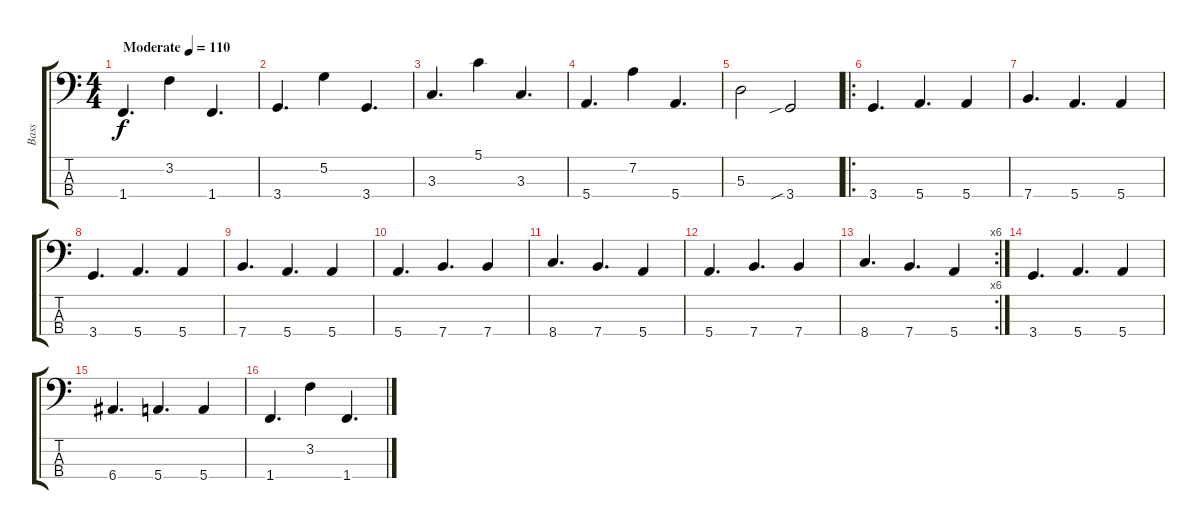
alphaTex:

\track ("Bass" "Bass") {instrument acousticbass}
\staff {score tabs}
\tuning (G2 D2 A1 E1) {hide}
\ts (4 4)
\tempo (110 "Moderate")
\clef f4
\ks c
1.4.4{d dy f instrument acousticbass} 3.2.4 1.4.4{d} |
3.4.4{d} 5.2.4 3.4.4{d} |
3.3.4{d} 5.1.4 3.3.4{d} |
5.4.4{d} 7.2.4 5.4.4{d} |
5.3.2 3.4{sib}.2 |
\ro
3.4.4{d} 5.4.4{d} 5.4.4 |
7.4.4{d} 5.4.4{d} 5.4.4 |
3.4.4{d} 5.4.4{d} 5.4.4 |
7.4.4{d} 5.4.4{d} 5.4.4 |
5.4.4{d} 7.4.4{d} 7.4.4 |
8.4.4{d} 7.4.4{d} 5.4.4 |
5.4.4{d} 7.4.4{d} 7.4.4 |
\rc 6
8.4.4{d} 7.4.4{d} 5.4.4 |
3.4.4{d} 5.4.4{d} 5.4.4 |
6.4.4{d} 5.4.4{d} 5.4.4 |
1.4.4{d} 3.2.4 1.4.4{d}
